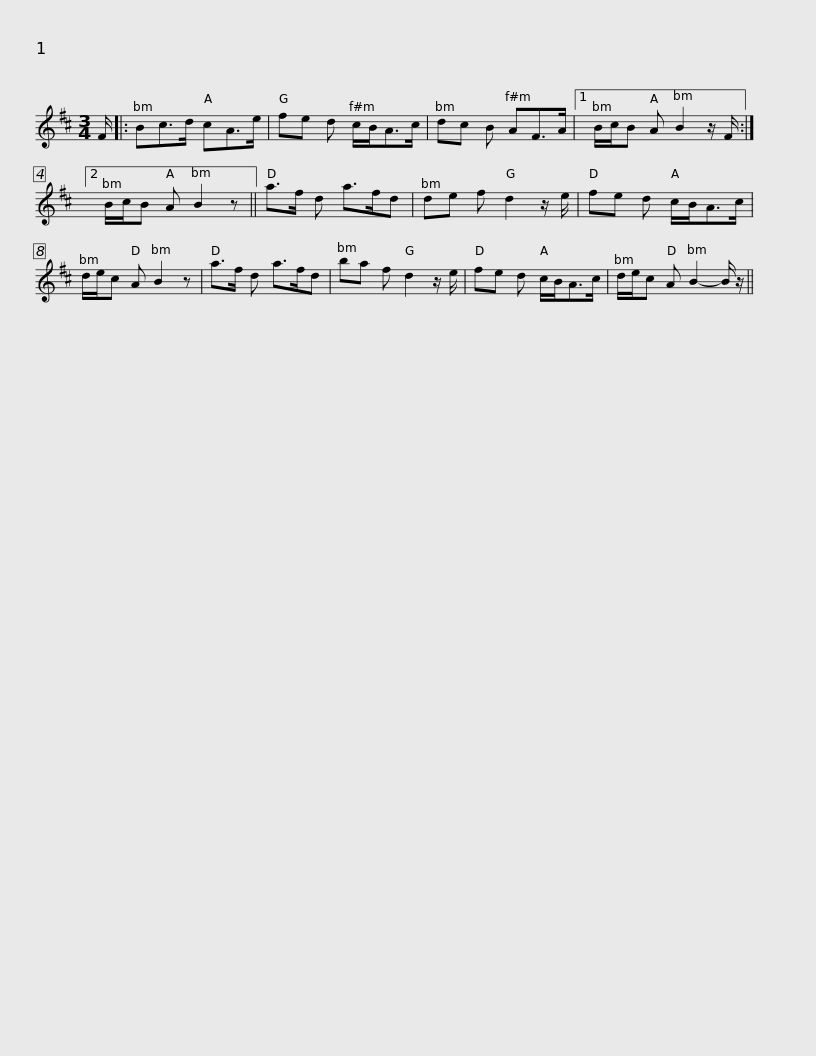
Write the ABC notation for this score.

X:1
L:1/8
M:3/4
I:linebreak $
K:Bmin
V:1 treble
V:1
 F/ |: Bc>d cA>e | fe d c/B<Ac/ | dc B AF>A |1 B/c/B A B2 z/ F/ :|2 %5
 B/c/B A B2 z ||$ a>f d a>fd | de f d2 z/ e/ | fe d c/B<Ac/ | d/e/c A B2 z | %10
 a>f d a>fd | ba f d2 z/ e/ |$ fe d c/B<Ac/ | d/e/c A B2- B/ z/ || %14
